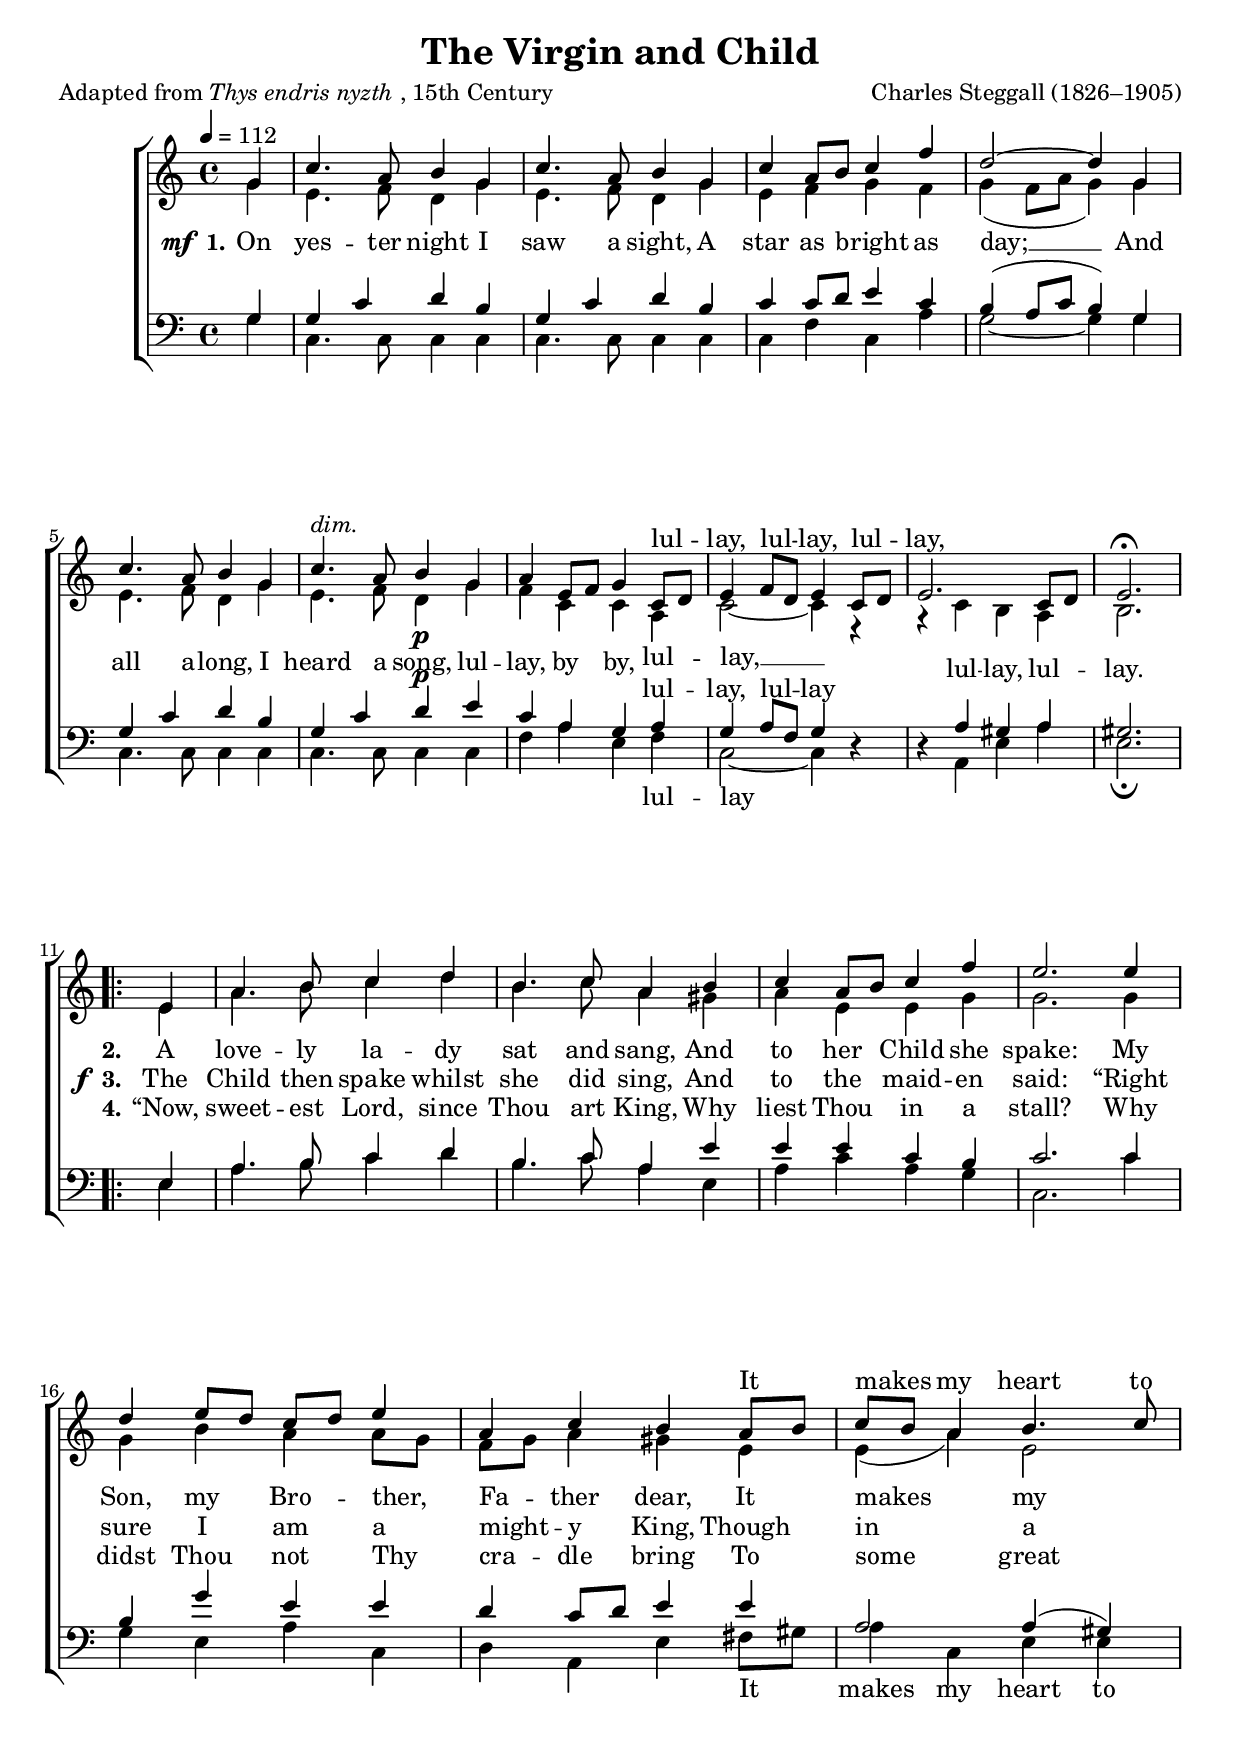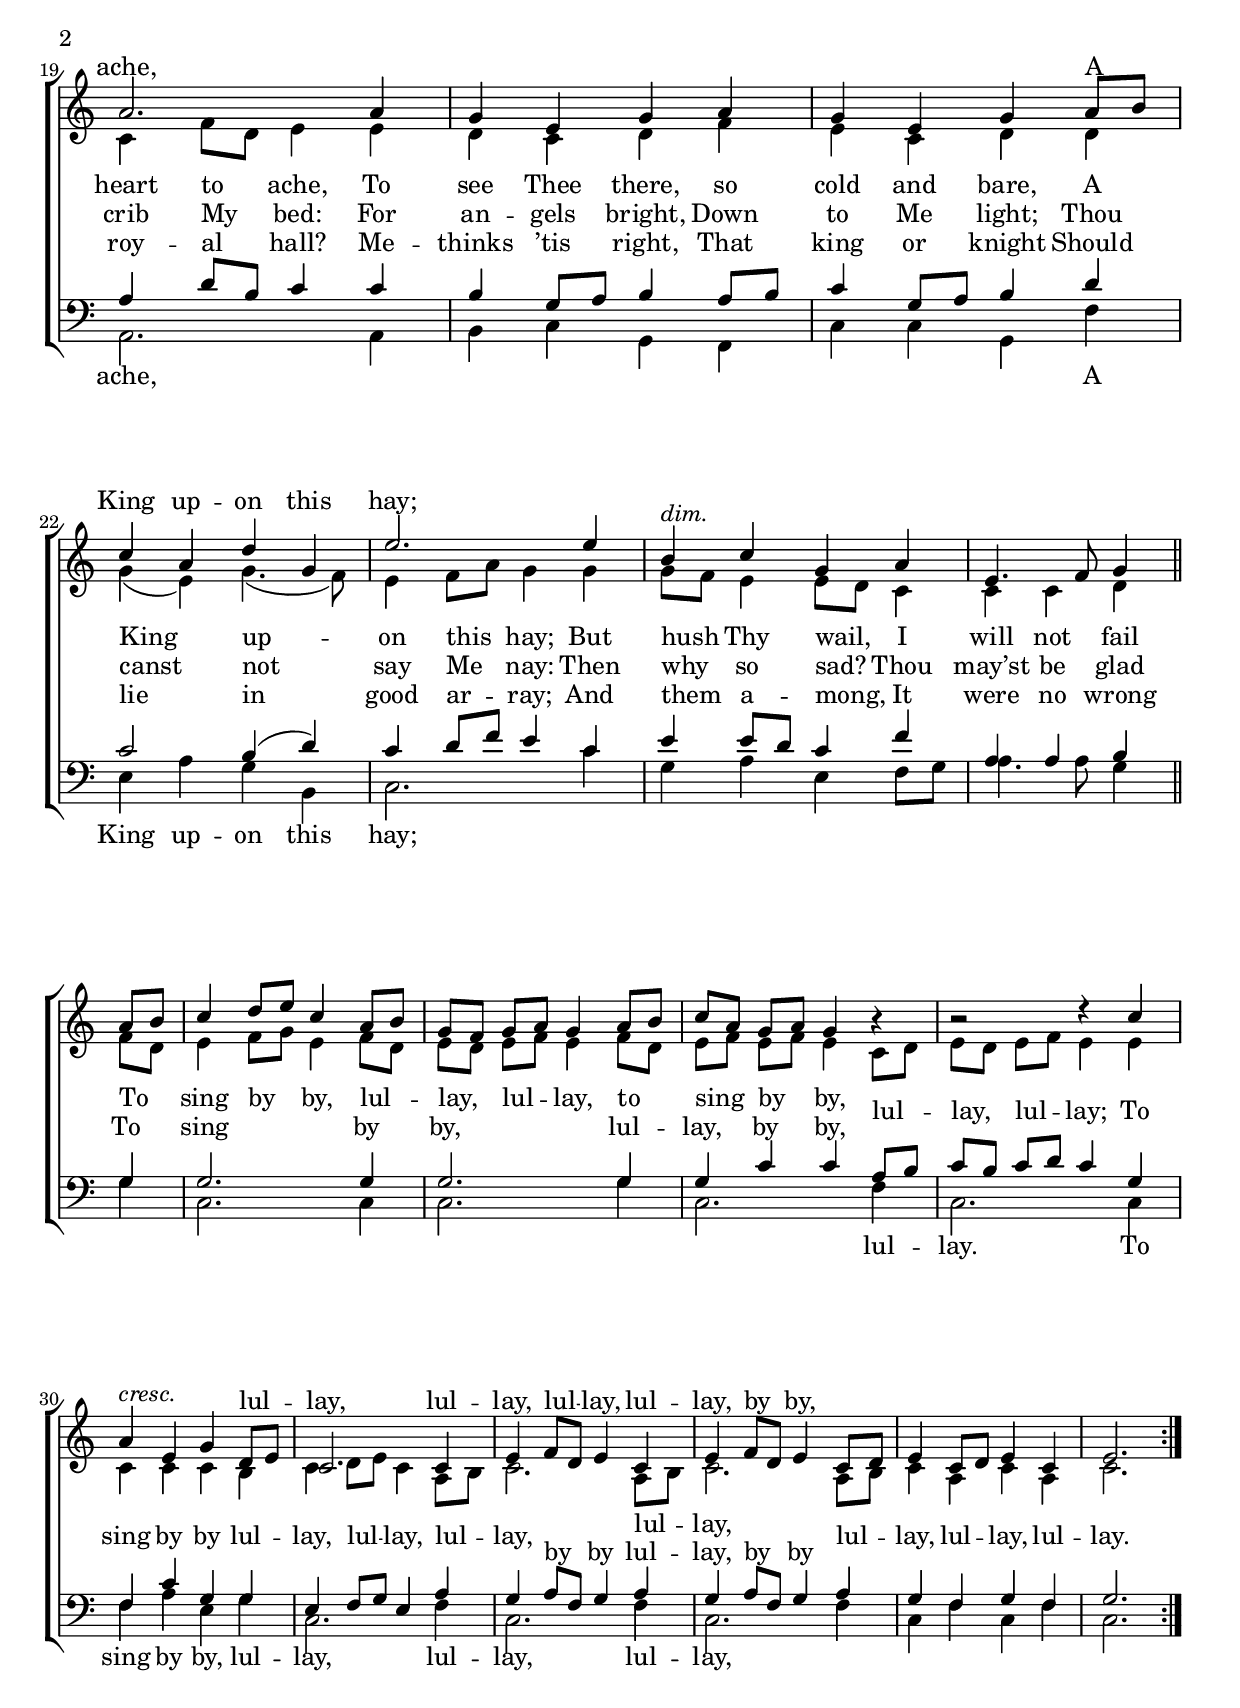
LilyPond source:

\version "2.14.2"
\include "util.ly"
\header {
  title = "The Virgin and Child"
  poet = \markup{Adapted from \italic{Thys endris nyzth}, 15th Century}
  composer = "Charles Steggall (1826–1905)"
  %tagline = \markup { from \italic {Christmas Carols, New and Old}}
}

global = {
  \key c \major
  \time 4/4
  \autoBeamOff
  %\override DynamicLineSpanner #'staff-padding = #0.0
  %\override DynamicLineSpanner #'Y-extent = #'(1 . 1)
  %\override DynamicText #'X-offset = #-2.5
  \tempo 4 = 112
}

sopMusic = \relative c'' {
  \partial 4 g4 |
  c4. a8 b4 g |
  c4. a8 b4 g |
  c a8[ b] c4 f |
  d2~ d4 g, |
  c4. a8 b4 g |
  
  c4.^\markup\italic"dim." a8 b4_\p g |
  a e8[ f] g4 c,8[ d] |
  e4 f8[ d] e4 c8[ d] |
  e2. c8[ d] |
  \partial 2. e2.\fermata | \break
  
  \repeat volta 2 {
    \partial 4 e4 |
    a4. b8 c4 d |
    b4. c8 a4 b |
    c4 a8[ b] c4 f |
    e2. e4 |
    
    d4 e8[ d] c[ d] e4 |
    a, c b a8[ b] |
    c[ b] a4 b4. c8 |
    a2. a4 |
    
    g4 e g a |
    g e g a8[ b] |
    c4 a d g, |
    e'2. e4 |
    
    b^\markup\italic"dim." c g a |
    e4. f8 g4 \bar"||"\break a8[ b] |
    c4 d8[ e] c4 a8[ b] |
    g[ f] g[ a] g4 a8[ b] |
    
    c[ a] g[ a] g4 b\rest |
    b2\rest d4\rest c4 |
    a^\markup\italic"cresc." e g d8[ e] |
    c2. c4 |
    
    e4 f8[ d] e4 c |
    e f8[ d] e4 c8[ d] |
    e4 c8[ d] e4 c |
    \partial 2. e2.
  }
}
sopWords = \lyricmode {
  \repeat unfold 26 { \skip 1 }
  lul -- lay, lul -- lay, lul -- lay,
  \repeat unfold 24 { \skip 1 }
  It makes my heart to ache,
  \repeat unfold 8 { \skip 1 }
  A King up -- on this hay;
  \repeat unfold 24 { \skip 1 }
  lul -- lay, lul -- lay, lul -- lay,
  lul -- lay, by by,
}

altoMusic = \relative c' {
  g'4 |
  e4. f8 d4 g |
  e4. f8 d4 g |
  e f g f |
  g( f8[ a] g4) g |
  e4. f8 d4 g |
  
  e4. f8 d4 g |
  f c c a |
  c2~ c4 e,\rest |
  g\rest c4 b a |
  b2. |
  
  e4 |
  a4. b8 c4 d |
  b4. c8 a4 gis |
  a e e g |
  g2. g4 |
  
  g b a a8[ g] |
  f[ g] a4 gis e |
  e( a) e2 |
  c4 f8[ d] e4 e |
  
  d c d f |
  e c d d |
  g( e) g4.( f8) |
  e4 f8[ a] g4 g |
  
  g8[ f] e4 e8[ d] c4 |
  c c d f8[ d] |
  e4 f8[ g] e4 f8[ d] |
  e[ d] e[ f] e4 f8[ d] |
  
  e[ f] e[ f] e4 c8[ d] |
  e[ d] e[ f] e4 e |
  c c c b |
  c d8[ e] c4 a8[ b] |
  
  c2. a8[ b] |
  c2. a8[ b] c4 a c a |
  c2.
}
dropLyrics = {
  \override LyricText #'extra-offset = #'(0 . -1.8)
  \override LyricHyphen #'extra-offset = #'(0 . -1.8)
  \override LyricExtender #'extra-offset = #'(0 . -1.8)
  \override StanzaNumber #'extra-offset = #'(0 . -1.8)
}
altoWords = {
  \dropLyricsIX
  \set stanza = \markup{\dynamic"  mf" " 1."}
  \lyricmode {
    On yes -- ter night I saw a sight,
    A star as bright as day; __
    And all a -- long, I heard a song,
    lul -- lay, by by, \dropLyricsIV lul -- lay, __
    \dropLyricsXV lul -- lay, lul -- lay.
  }
  \dropLyricsIX
  \set stanza = "2."
  \lyricmode{
    A love -- ly la -- dy sat and sang,
    And to her Child she spake:
    My Son, my Bro -- ther, Fa -- ther dear,
    It makes my heart to ache,
    To see Thee there, so cold and bare,
    A King up -- on this hay;
    But hush Thy wail, I will not fail
    \dropLyricsVI
    To sing by by, lul -- lay, lul -- lay,
    to sing by by, \dropLyrics lul -- lay, lul -- lay;
    To sing by by lul -- lay, lul -- lay,
    lul -- lay, \dropLyricsVI lul -- lay,
    \dropLyrics
    lul -- lay, lul -- lay, lul -- lay.
  }
}
altoWordsII = {
  \dropLyricsIX
  \lyricmode{
    \repeat unfold 32 \skip1
  }
  \set stanza = \markup{\dynamic"  f " "3."}
  \lyricmode {
  %\markup\italic
    The Child then spake whilst she did sing,
    And to the maid -- en said:
    “Right sure I am a might -- y King,
    Though in a crib My bed:
    For an -- gels bright,
    Down to Me light;
    Thou canst not say Me nay:
    Then why so sad?
    Thou may’st be glad
  }
}
altoWordsIII = \lyricmode {
  \dropLyricsIX
  \repeat unfold 32 \skip1
  \set stanza = #"4."
  “Now, sweet -- est Lord, since Thou art King,
  Why liest Thou in a stall?
  Why didst Thou not Thy cra -- dle bring
  To some great roy -- al hall?
  Me -- thinks ’tis right,
  That king or knight
  Should lie in good ar -- ray;
  And them a -- mong,
  It were no wrong
}
altoWordsIV = \lyricmode {
  \set stanza = #"4. "
  \set ignoreMelismata = ##t
}
altoWordsV = \lyricmode {
  \set stanza = #"5. "
  \set ignoreMelismata = ##t
}
altoWordsVI = \lyricmode {
  \set stanza = #"6. "
  \set ignoreMelismata = ##t
}
tenorMusic = \relative c' {
  g4 |
  g4 c d b |
  g c d b |
  c c8[ d] e4 c |
  b( a8[ c] b4) g |
  g c d b |
  
  g c d^\p e |
  c a g a |
  g a8[ f] g4 s |
  s a gis a |
  gis!2. |
  
  e4 |
  a4. b8 c4 d |
  b4. c8 a4 e' |
  e e c b |
  c2. c4 |
  
  b g' e e |
  d c8[ d] e4 e |
  a,2 a4( gis) |
  a d8[ b] c4 c |
  
  b g8[ a] b4 a8[ b] |
  c4 g8[ a] b4 d |
  c2 b4( d) |
  c d8[ f] e4 c |
  
  e4 e8[ d] c4 f |
  a,4 a b g |
  g2. g4 |
  g2. g4 |
  
  g4 c c a8[ b] |
  c[ b] c[ d] c4 g |
  f c' g g |
  e f8[ g] e4 a |
  
  g a8[ f] g4 a |
  g a8[ f] g4 a |
  g f g f |
  g2.
}
tenorWords = \lyricmode {
  \repeat unfold 26 { \skip 1 }
  lul -- lay, lul -- lay
  \repeat unfold 4 { \skip 1 }
  \repeat unfold 28 { \skip 1 }
  \repeat unfold 14 { \skip 1 }
  \repeat unfold 8 { \skip 1 }
  To sing by by, lul -- lay,
  by by,
  \repeat unfold 14 { \skip 1 }
  by by lul -- lay, by by
}

bassMusic = \relative c {
  g'4 |
  c,4. c8 c4 c |
  c4. c8 c4 c |
  c f c a' |
  g2~ g4 g |
  c,4. c8 c4 c |
  
  c4. c8 c4 c |
  f a e f |
  c2~ c4 d\rest |
  d\rest a e' a |
  e2.\fermata |
  
  e4 |
  a4. b8 c4 d |
  b4. c8 a4 e |
  a c a g |
  c,2. c'4 |
  
  g4 e a c, |
  d a e' fis8[ gis] |
  a4 c, e e |
  a,2. a4 |
  
  b4 c g f |
  c' c g f' |
  e a g b, |
  c2. c'4 |
  
  g a e f8[ g] |
  a4. a8 g4 g |
  c,2. c4 |
  c2. g'4 |
  
  c,2. f4 |
  c2. c4 |
  f a e4 g |
  c,2. f4 |
  
  c2. f4 |
  c2. f4 |
  c f c f |
  c2.
}
bassWords = \lyricmode {
  \repeat unfold 26 { \skip 1 }
  lul -- lay
  \repeat unfold 4 { \skip 1 }
  \repeat unfold 22 { \skip 1 }
  It makes my heart to ache,
  \repeat unfold 8 { \skip 1 }
  A King up -- on this hay;
  \repeat unfold 14 { \skip 1 }
  lul -- lay. To sing by by, lul -- lay,
  lul -- lay, lul -- lay,
}

pianoRH = \relative c' {
  
}
pianoLH = \relative c' {
  
}

\score {
  <<
   \new ChoirStaff <<
%    \new Lyrics = sopranos \with { \override VerticalAxisGroup #'nonstaff-relatedstaff-spacing = #'((basic-distance . 1)) }
    \new Staff = women <<
      \new Voice = "sopranos" { \voiceOne << \global \sopMusic >> }
      \new Voice = "altos" { \voiceTwo << \global \altoMusic >> }
    >>
    \new Lyrics \with { alignAboveContext = #"women" \override VerticalAxisGroup #'nonstaff-relatedstaff-spacing = #'((basic-distance . 1)(padding . 0.1))} \lyricsto "sopranos" \sopWords
     \new Lyrics = "altosVI"  \with { alignBelowContext = #"women" \override VerticalAxisGroup #'nonstaff-relatedstaff-spacing = #'((basic-distance . 1))} \lyricsto "altos" \altoWordsVI
    \new Lyrics = "altosV"  \with { alignBelowContext = #"women" \override VerticalAxisGroup #'nonstaff-relatedstaff-spacing = #'((basic-distance . 1))} \lyricsto "altos" \altoWordsV
    \new Lyrics = "altosIV"  \with { alignBelowContext = #"women" \override VerticalAxisGroup #'nonstaff-relatedstaff-spacing = #'((basic-distance . 1))} \lyricsto "altos" \altoWordsIV
    \new Lyrics = "altosIII"  \with { alignBelowContext = #"women" \override VerticalAxisGroup #'nonstaff-relatedstaff-spacing = #'((basic-distance . 1))} \lyricsto "altos" \altoWordsIII
    \new Lyrics = "altosII"  \with { alignBelowContext = #"women" \override VerticalAxisGroup #'nonstaff-relatedstaff-spacing = #'((basic-distance . 1))} \lyricsto "altos" \altoWordsII
    \new Lyrics = "altos"  \with { alignBelowContext = #"women" \override VerticalAxisGroup #'nonstaff-relatedstaff-spacing = #'((basic-distance . 1) (padding -1))} \lyricsto "altos" \altoWords
   \new Staff = men <<
      \clef bass
      \new Voice = "tenors" { \voiceOne << \global \tenorMusic >> }
      \new Voice = "basses" { \voiceTwo << \global \bassMusic >> }
    >>
    \new Lyrics \with { alignAboveContext = #"men" \override VerticalAxisGroup #'nonstaff-relatedstaff-spacing = #'((basic-distance . 1)(padding . 0.1)) } \lyricsto "tenors" \tenorWords
    \new Lyrics \with { alignBelowContext = #"men" \override VerticalAxisGroup #'nonstaff-relatedstaff-spacing = #'((basic-distance . 1) (padding . 0)) } \lyricsto "basses" \bassWords
  >>
%    \new PianoStaff << \new Staff { \new Voice { \pianoRH } } \new Staff { \clef "bass" \pianoLH } >>
  >>
  \layout { }
  \midi {
    \tempo 4 = 112
    \set Staff.midiInstrument = "flute"
  
    \context {
      \Voice
      \remove "Dynamic_performer"
    }
  }
}
